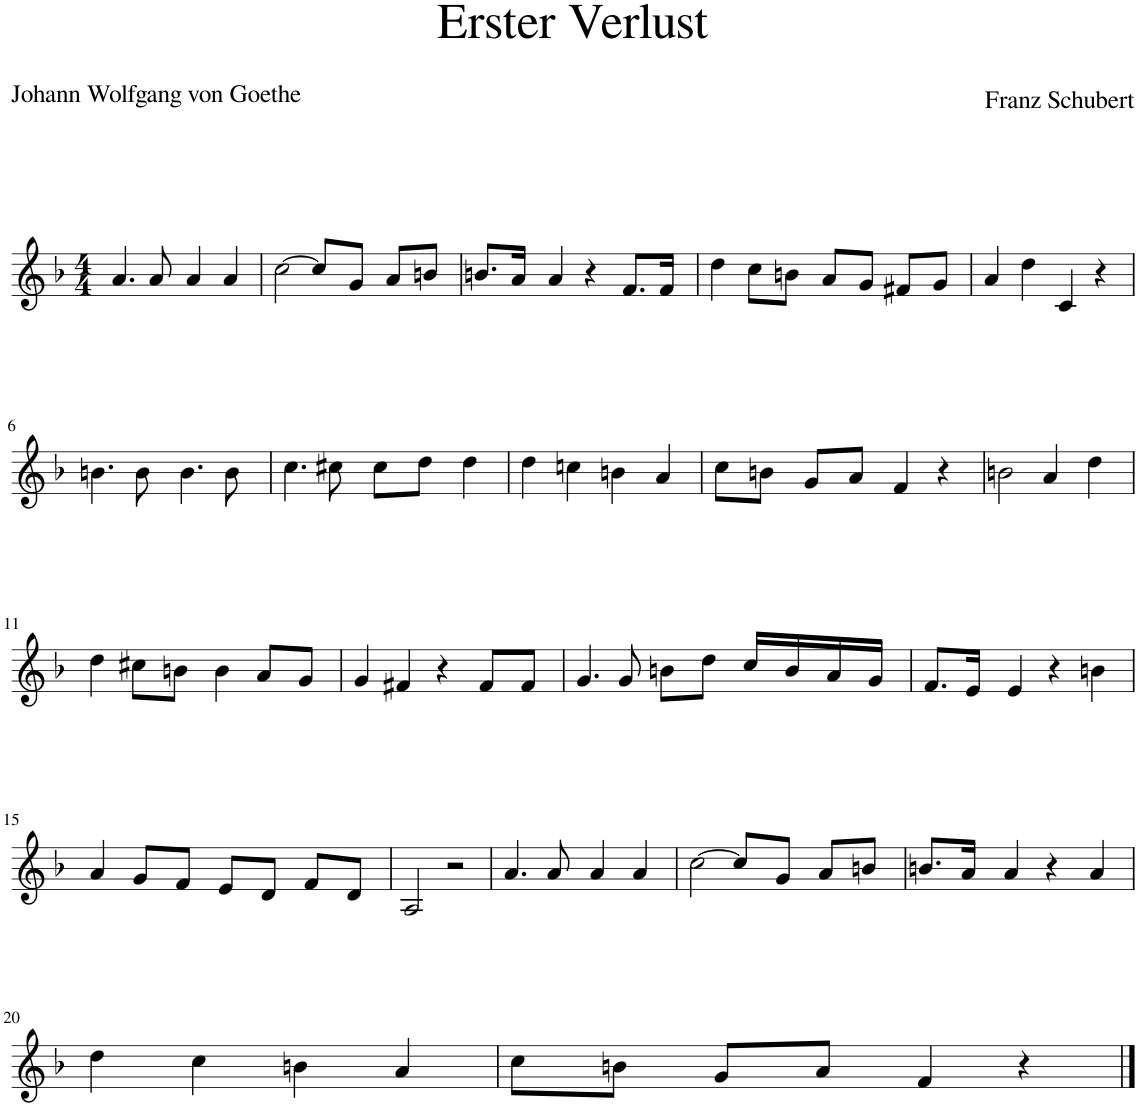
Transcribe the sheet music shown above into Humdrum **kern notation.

**kern
*part1
*staff1
*I"Piano
*I'Pno
*clefG2
*k[b-]
*M4/4
=1
4.a/
8a/
4a/
4a/
=2
[2cc\
8cc/L]
8g/J
8a/L
8bn/J
=3
8.bn/L
16a/Jk
4a/
4r
8.f/L
16f/Jk
=4
4dd\
8cc\L
8bn\J
8a/L
8g/J
8f#X/L
8g/J
=5
4a/
4dd\
4c/
4r
!!LO:LB:g=z
=6
4.bn\
8b\
4.b\
8b\
=7
4.cc\
8cc#X\
8cc#\L
8dd\J
4dd\
=8
4dd\
4ccn\
4bn\
4a/
=9
8cc\L
8bn\J
8g/L
8a/J
4f/
4r
=10
2bn\
4a/
4dd\
!!LO:LB:g=z
=11
4dd\
8cc#X\L
8bn\J
4b\
8a/L
8g/J
=12
4g/
4f#X/
4r
8f#/L
8f#/J
=13
4.g/
8g/
8bn\L
8dd\J
16cc/LL
16b/
16a/
16g/JJ
=14
8.f/L
16e/Jk
4e/
4r
4bn\
!!LO:LB:g=z
=15
4a/
8g/L
8f/J
8e/L
8d/J
8f/L
8d/J
=16
2A/
2r
=17
4.a/
8a/
4a/
4a/
=18
[2cc\
8cc/L]
8g/J
8a/L
8bn/J
=19
8.bn/L
16a/Jk
4a/
4r
4a/
!!LO:LB:g=z
=20
4dd\
4cc\
4bn\
4a/
=21
8cc\L
8bn\J
8g/L
8a/J
4f/
4r
==
*-
